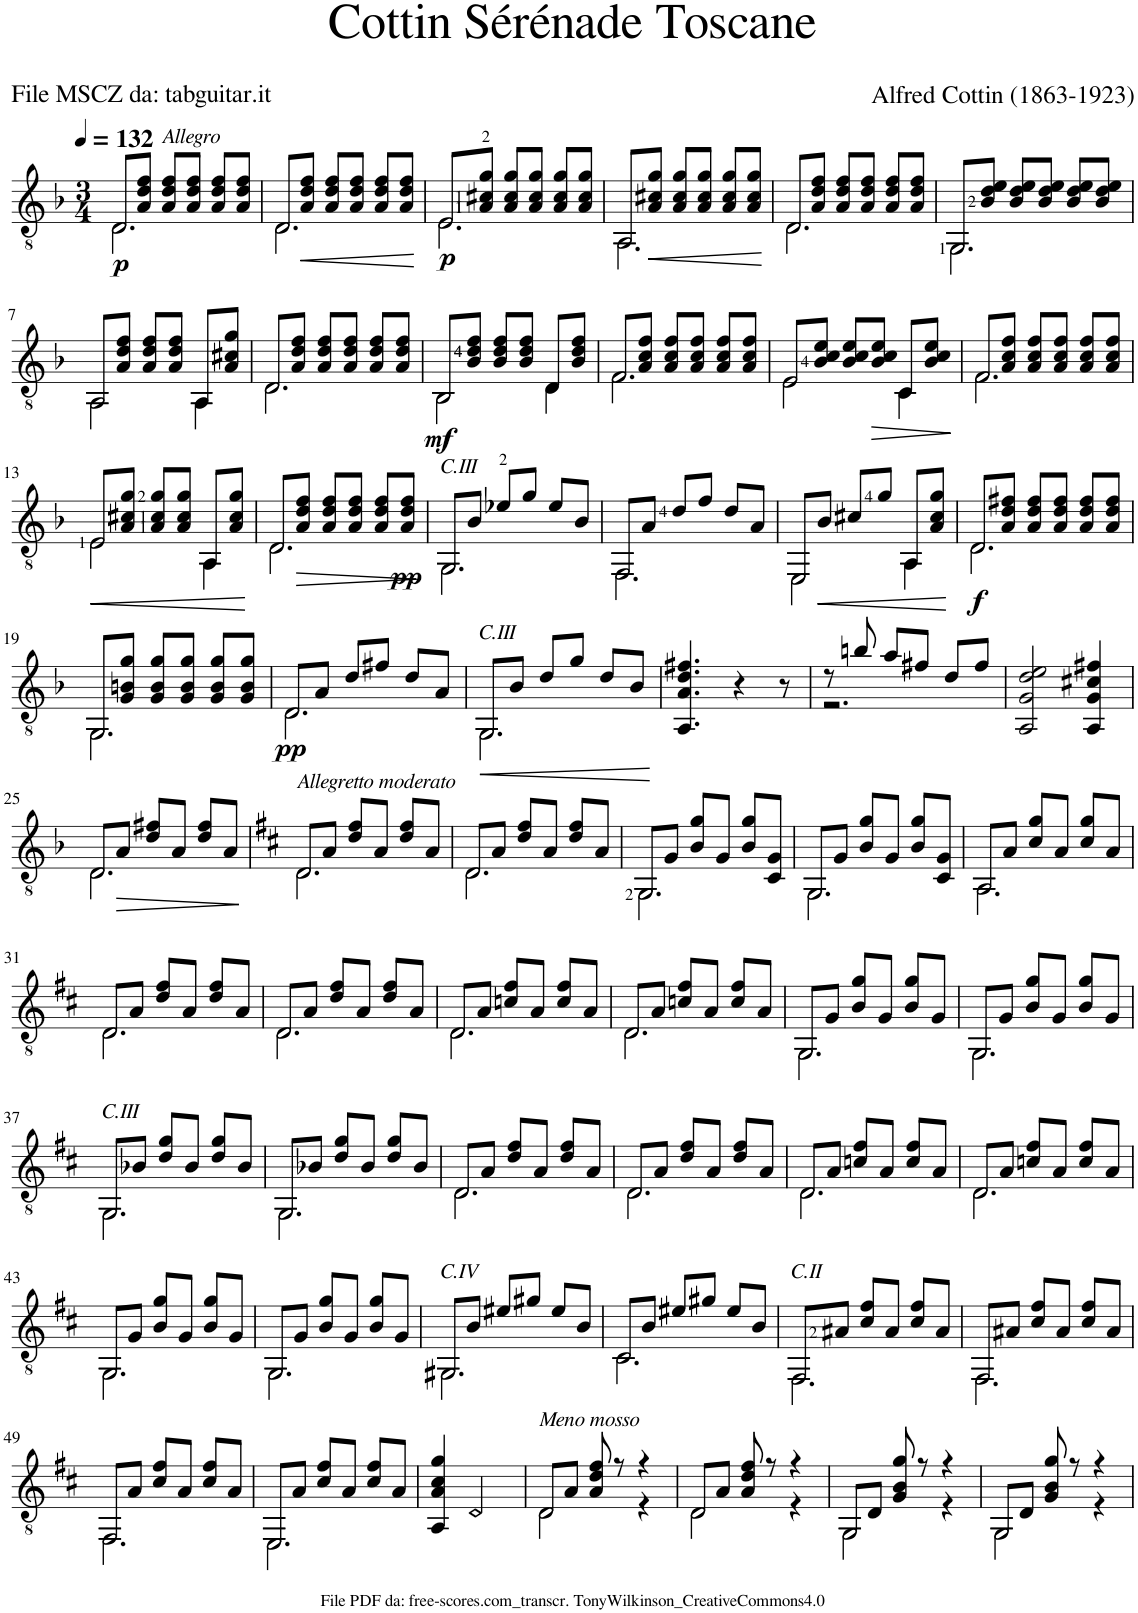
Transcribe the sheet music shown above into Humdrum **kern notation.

**kern	**dynam
*part1	*part1
*staff1	*staff1
*I"Guitar	*
*I'Guit.	*
*clefGv2	*
*k[b-]	*
*M3/4	*
*MM132	*
=1	=1
!LO:N:head=open	!LO:DY:b
*^	*
8D/L	2.D\	p
8A/ 8d/ 8f/J	.	.
!LO:TX:a:i:t=Allegro	!	!
8A/ 8d/ 8f/L	.	.
8A/ 8d/ 8f/J	.	.
8A/ 8d/ 8f/L	.	.
8A/ 8d/ 8f/J	.	.
=2	=2	=2
!LO:N:head=open	!	!
8D/L	2.D\	.
!	!	!LO:HP:b
8A/ 8d/ 8f/J	.	<
8A/ 8d/ 8f/L	.	.
8A/ 8d/ 8f/J	.	.
8A/ 8d/ 8f/L	.	.
8A/ 8d/ 8f/J	.	.
*v	*v	*
.	[
=3	=3
!LO:N:head=open	!LO:DY:b
*^	*
8E/L	2.E\	p
8A/ 8c#X/ 8g/J	.	.
8A/ 8c#/ 8g/L	.	.
8A/ 8c#/ 8g/J	.	.
8A/ 8c#/ 8g/L	.	.
8A/ 8c#/ 8g/J	.	.
=4	=4	=4
!LO:N:head=open	!	!
8AA/L	2.AA\	.
!	!	!LO:HP:b
8A/ 8c#X/ 8g/J	.	<
8A/ 8c#/ 8g/L	.	.
8A/ 8c#/ 8g/J	.	.
8A/ 8c#/ 8g/L	.	.
8A/ 8c#/ 8g/J	.	.
*v	*v	*
.	[
=5	=5
!LO:N:head=open	!
*^	*
8D/L	2.D\	.
8A/ 8d/ 8f/J	.	.
8A/ 8d/ 8f/L	.	.
8A/ 8d/ 8f/J	.	.
8A/ 8d/ 8f/L	.	.
8A/ 8d/ 8f/J	.	.
=6	=6	=6
!LO:N:head=open	!	!
8GG/L	2.GG\	.
8B-/ 8d/ 8e/J	.	.
8B-/ 8d/ 8e/L	.	.
8B-/ 8d/ 8e/J	.	.
8B-/ 8d/ 8e/L	.	.
8B-/ 8d/ 8e/J	.	.
!!LO:LB:g=z	!!
=7	=7	=7
!LO:N:head=open	!	!
8AA/L	2AA\	.
8A/ 8d/ 8f/J	.	.
8A/ 8d/ 8f/L	.	.
8A/ 8d/ 8f/J	.	.
8AA/L	4AA\	.
8A/ 8c#X/ 8g/J	.	.
=8	=8	=8
!LO:N:head=open	!	!
8D/L	2.D\	.
8A/ 8d/ 8f/J	.	.
8A/ 8d/ 8f/L	.	.
8A/ 8d/ 8f/J	.	.
8A/ 8d/ 8f/L	.	.
8A/ 8d/ 8f/J	.	.
=9	=9	=9
!LO:N:head=open	!	!LO:DY:b
8BB-/L	2BB-\	mf
8B-/ 8d/ 8f/J	.	.
8B-/ 8d/ 8f/L	.	.
8B-/ 8d/ 8f/J	.	.
8D/L	4D\	.
8B-/ 8d/ 8f/J	.	.
=10	=10	=10
!LO:N:head=open	!	!
8F/L	2.F\	.
8A/ 8c/ 8f/J	.	.
8A/ 8c/ 8f/L	.	.
8A/ 8c/ 8f/J	.	.
8A/ 8c/ 8f/L	.	.
8A/ 8c/ 8f/J	.	.
=11	=11	=11
!LO:N:head=open	!	!
8E/L	2E\	.
8B-/ 8c/ 8e/J	.	.
8B-/ 8c/ 8e/L	.	.
!	!	!LO:HP:b
8B-/ 8c/ 8e/J	.	>
8C/L	4C\	.
8B-/ 8c/ 8e/J	.	.
*v	*v	*
.	]
=12	=12
!LO:N:head=open	!
*^	*
8F/L	2.F\	.
8A/ 8c/ 8f/J	.	.
8A/ 8c/ 8f/L	.	.
8A/ 8c/ 8f/J	.	.
8A/ 8c/ 8f/L	.	.
8A/ 8c/ 8f/J	.	.
!!LO:LB:g=z	!!
=13	=13	=13
!LO:N:head=open	!	!LO:HP:b
8E/L	2E\	<
8A/ 8c#X/ 8g/J	.	.
8A/ 8c#/ 8g/L	.	.
8A/ 8c#/ 8g/J	.	.
8AA/L	4AA\	.
8A/ 8c#/ 8g/J	.	.
*v	*v	*
.	[
=14	=14
!LO:N:head=open	!
*^	*
8D/L	2.D\	.
!	!	!LO:HP:b
8A/ 8d/ 8f/J	.	>
8A/ 8d/ 8f/L	.	.
8A/ 8d/ 8f/J	.	.
8A/ 8d/ 8f/L	.	.
!	!	!LO:DY:b
8A/ 8d/ 8f/J	.	pp
*v	*v	*
.	]
=15	=15
!LO:TX:a:i:t=C.III	!
!LO:N:head=open	!
*^	*
8GG/L	2.GG\	.
8B-/J	.	.
8e-X/L	.	.
8g/J	.	.
8e-/L	.	.
8B-/J	.	.
=16	=16	=16
!LO:N:head=open	!	!
8FF/L	2.FF\	.
8A/J	.	.
8d/L	.	.
8f/J	.	.
8d/L	.	.
8A/J	.	.
=17	=17	=17
!LO:N:head=open	!	!
8EE/L	2EE\	.
!	!	!LO:HP:b
8B-/J	.	<
8c#X/L	.	.
8g/J	.	.
8AA/L	4AA\	.
8A/ 8c#/ 8g/J	.	.
*v	*v	*
.	[
=18	=18
!LO:N:head=open	!LO:DY:b
*^	*
8D/L	2.D\	f
8A/ 8d/ 8f#X/J	.	.
8A/ 8d/ 8f#/L	.	.
8A/ 8d/ 8f#/J	.	.
8A/ 8d/ 8f#/L	.	.
8A/ 8d/ 8f#/J	.	.
!!LO:LB:g=z	!!
=19	=19	=19
!LO:N:head=open	!	!
8GG/L	2.GG\	.
8G/ 8Bn/ 8g/J	.	.
8G/ 8B/ 8g/L	.	.
8G/ 8B/ 8g/J	.	.
8G/ 8B/ 8g/L	.	.
8G/ 8B/ 8g/J	.	.
=20	=20	=20
!LO:N:head=open	!	!LO:DY:b
8D/L	2.D\	pp
8A/J	.	.
8d/L	.	.
8f#X/J	.	.
8d/L	.	.
8A/J	.	.
=21	=21	=21
!LO:TX:a:i:t=C.III	!	!
!LO:N:head=open	!	!LO:HP:b
8GG/L	2.GG\	<
8B-/J	.	.
8d/L	.	.
8g/J	.	.
8d/L	.	.
8B-/J	.	.
*v	*v	*
.	[
=22	=22
4.AA/ 4.A/ 4.d/ 4.f#X/	.
4r	.
8r	.
=23	=23
*^	*
8r	2.r	.
8bn/	.	.
8a/L	.	.
8f#X/J	.	.
8d/L	.	.
8f#/J	.	.
*v	*v	*
=24	=24
2AA/ 2G/ 2d/ 2e/	.
4AA/ 4G/ 4c#X/ 4f#X/	.
!!LO:LB:g=z
=25	=25
!LO:N:head=open	!
*^	*
8D/L	2.D\	.
!	!	!LO:HP:b
8A/J	.	>
8d/ 8f#X/L	.	.
8A/J	.	.
8d/ 8f#/L	.	.
8A/J	.	.
*v	*v	*
.	]
=26	=26
*k[f#c#]	*
!LO:TX:a:i:t=Allegretto moderato	!
!LO:N:head=open	!
*^	*
8D/L	2.D\	.
8A/J	.	.
8d/ 8f#/L	.	.
8A/J	.	.
8d/ 8f#/L	.	.
8A/J	.	.
=27	=27	=27
!LO:N:head=open	!	!
8D/L	2.D\	.
8A/J	.	.
8d/ 8f#/L	.	.
8A/J	.	.
8d/ 8f#/L	.	.
8A/J	.	.
=28	=28	=28
!LO:N:head=open	!	!
8GG/L	2.GG\	.
8G/J	.	.
8B/ 8g/L	.	.
8G/J	.	.
8B/ 8g/L	.	.
8C#/ 8G/J	.	.
=29	=29	=29
!LO:N:head=open	!	!
8GG/L	2.GG\	.
8G/J	.	.
8B/ 8g/L	.	.
8G/J	.	.
8B/ 8g/L	.	.
8C#/ 8G/J	.	.
=30	=30	=30
!LO:N:head=open	!	!
8AA/L	2.AA\	.
8A/J	.	.
8c#/ 8g/L	.	.
8A/J	.	.
8c#/ 8g/L	.	.
8A/J	.	.
!!LO:LB:g=z	!!
=31	=31	=31
!LO:N:head=open	!	!
8D/L	2.D\	.
8A/J	.	.
8d/ 8f#/L	.	.
8A/J	.	.
8d/ 8f#/L	.	.
8A/J	.	.
=32	=32	=32
!LO:N:head=open	!	!
8D/L	2.D\	.
8A/J	.	.
8d/ 8f#/L	.	.
8A/J	.	.
8d/ 8f#/L	.	.
8A/J	.	.
=33	=33	=33
!LO:N:head=open	!	!
8D/L	2.D\	.
8A/J	.	.
8cn/ 8f#/L	.	.
8A/J	.	.
8c/ 8f#/L	.	.
8A/J	.	.
=34	=34	=34
!LO:N:head=open	!	!
8D/L	2.D\	.
8A/J	.	.
8cn/ 8f#/L	.	.
8A/J	.	.
8c/ 8f#/L	.	.
8A/J	.	.
=35	=35	=35
!LO:N:head=open	!	!
8GG/L	2.GG\	.
8G/J	.	.
8B/ 8g/L	.	.
8G/J	.	.
8B/ 8g/L	.	.
8G/J	.	.
=36	=36	=36
!LO:N:head=open	!	!
8GG/L	2.GG\	.
8G/J	.	.
8B/ 8g/L	.	.
8G/J	.	.
8B/ 8g/L	.	.
8G/J	.	.
!!LO:LB:g=z	!!
=37	=37	=37
!LO:TX:a:i:t=C.III	!	!
!LO:N:head=open	!	!
8GG/L	2.GG\	.
8B-X/J	.	.
8d/ 8g/L	.	.
8B-/J	.	.
8d/ 8g/L	.	.
8B-/J	.	.
=38	=38	=38
!LO:N:head=open	!	!
8GG/L	2.GG\	.
8B-X/J	.	.
8d/ 8g/L	.	.
8B-/J	.	.
8d/ 8g/L	.	.
8B-/J	.	.
=39	=39	=39
!LO:N:head=open	!	!
8D/L	2.D\	.
8A/J	.	.
8d/ 8f#/L	.	.
8A/J	.	.
8d/ 8f#/L	.	.
8A/J	.	.
=40	=40	=40
!LO:N:head=open	!	!
8D/L	2.D\	.
8A/J	.	.
8d/ 8f#/L	.	.
8A/J	.	.
8d/ 8f#/L	.	.
8A/J	.	.
=41	=41	=41
!LO:N:head=open	!	!
8D/L	2.D\	.
8A/J	.	.
8cn/ 8f#/L	.	.
8A/J	.	.
8c/ 8f#/L	.	.
8A/J	.	.
=42	=42	=42
!LO:N:head=open	!	!
8D/L	2.D\	.
8A/J	.	.
8cn/ 8f#/L	.	.
8A/J	.	.
8c/ 8f#/L	.	.
8A/J	.	.
!!LO:LB:g=z	!!
=43	=43	=43
!LO:N:head=open	!	!
8GG/L	2.GG\	.
8G/J	.	.
8B/ 8g/L	.	.
8G/J	.	.
8B/ 8g/L	.	.
8G/J	.	.
=44	=44	=44
!LO:N:head=open	!	!
8GG/L	2.GG\	.
8G/J	.	.
8B/ 8g/L	.	.
8G/J	.	.
8B/ 8g/L	.	.
8G/J	.	.
=45	=45	=45
!LO:TX:a:i:t=C.IV	!	!
!LO:N:head=open	!	!
8GG#X/L	2.GG#\	.
8B/J	.	.
8e#X/L	.	.
8g#X/J	.	.
8e#/L	.	.
8B/J	.	.
=46	=46	=46
!LO:N:head=open	!	!
8C#/L	2.C#\	.
8B/J	.	.
8e#X/L	.	.
8g#X/J	.	.
8e#/L	.	.
8B/J	.	.
=47	=47	=47
!LO:TX:a:i:t=C.II	!	!
!LO:N:head=open	!	!
8FF#/L	2.FF#\	.
8A#X/J	.	.
8c#/ 8f#/L	.	.
8A#/J	.	.
8c#/ 8f#/L	.	.
8A#/J	.	.
=48	=48	=48
!LO:N:head=open	!	!
8FF#/L	2.FF#\	.
8A#X/J	.	.
8c#/ 8f#/L	.	.
8A#/J	.	.
8c#/ 8f#/L	.	.
8A#/J	.	.
!!LO:LB:g=z	!!
=49	=49	=49
!LO:N:head=open	!	!
8FF#/L	2.FF#\	.
8A/J	.	.
8c#/ 8f#/L	.	.
8A/J	.	.
8c#/ 8f#/L	.	.
8A/J	.	.
=50	=50	=50
!LO:N:head=open	!	!
8EE/L	2.EE\	.
8A/J	.	.
8c#/ 8f#/L	.	.
8A/J	.	.
8c#/ 8f#/L	.	.
8A/J	.	.
*v	*v	*
=51	=51
4AA/ 4A/ 4c#/ 4g/	.
2D/	.
=52	=52
!LO:TX:a:i:t=Meno mosso	!
!LO:N:head=open	!
*^	*
8D/L	2D\	.
8A/J	.	.
8A/ 8d/ 8f#/	.	.
8r	.	.
4r	4r	.
=53	=53	=53
!LO:N:head=open	!	!
8D/L	2D\	.
8A/J	.	.
8A/ 8d/ 8f#/	.	.
8r	.	.
4r	4r	.
=54	=54	=54
!LO:N:head=open	!	!
8GG/L	2GG\	.
8D/J	.	.
8G/ 8B/ 8g/	.	.
8r	.	.
4r	4r	.
=55	=55	=55
!LO:N:head=open	!	!
8GG/L	2GG\	.
8D/J	.	.
8G/ 8B/ 8g/	.	.
8r	.	.
4r	4r	.
*v	*v	*
=	=
*-	*-
